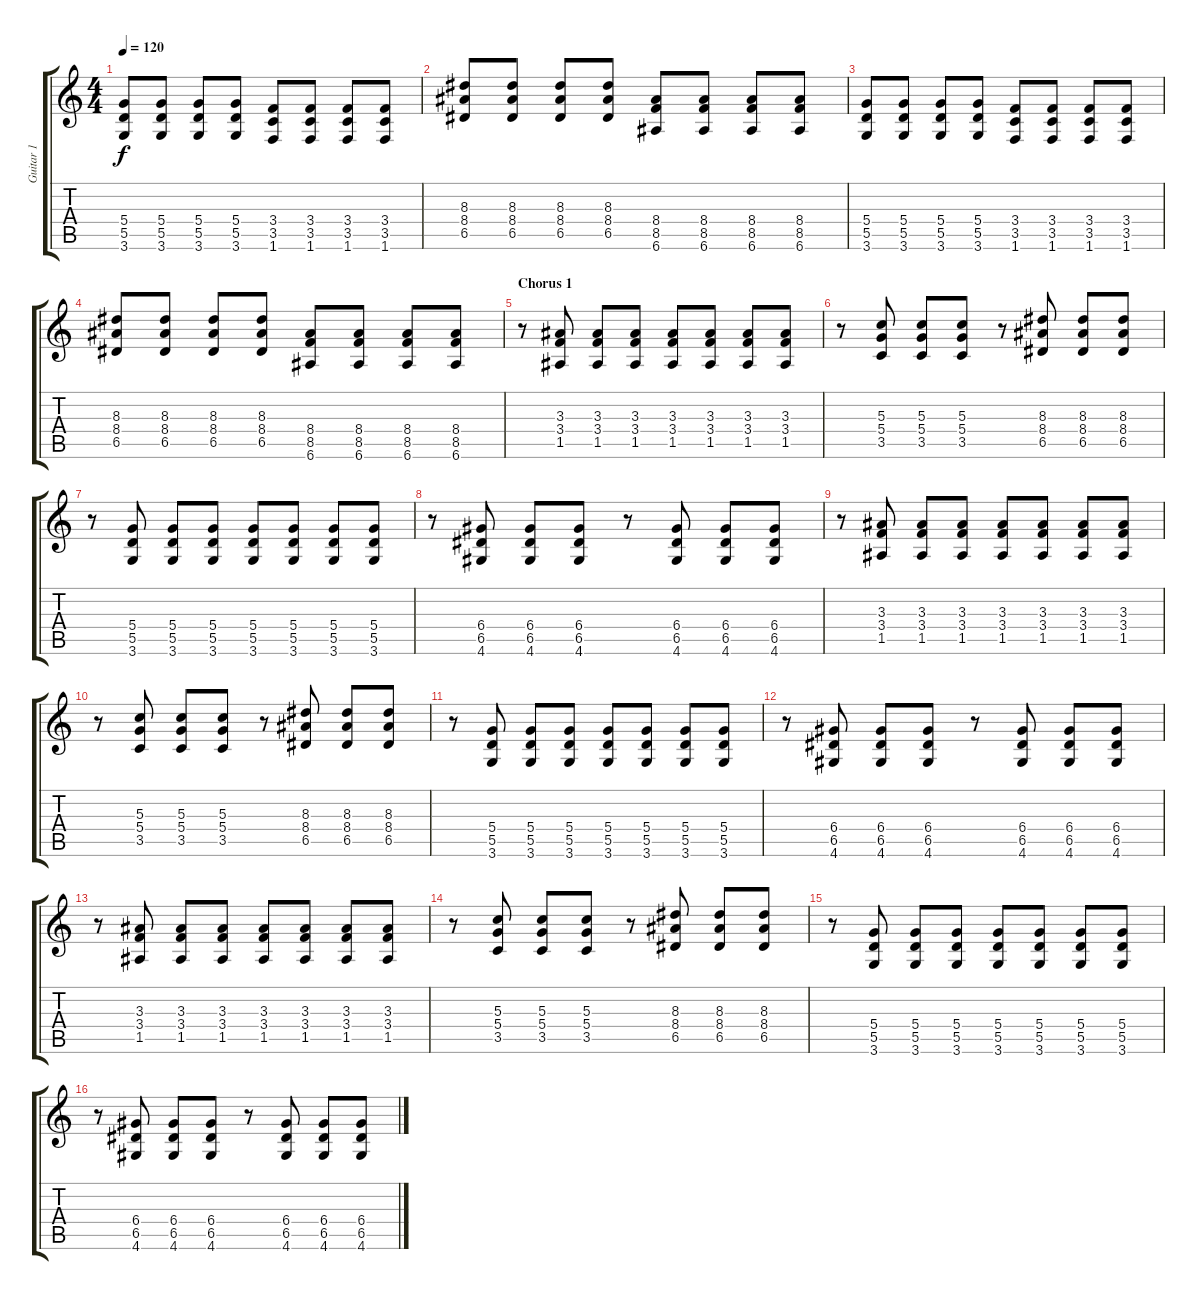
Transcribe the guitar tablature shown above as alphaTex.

\track ("Guitar 1" "Guitar 1") {instrument overdrivenguitar}
\staff {score tabs}
\tuning (E4 B3 G3 D3 A2 E2) {hide}
\ts (4 4)
\tempo 120
\clef g2
\ks c
(5.4 5.5 3.6).8{dy f} (5.4 5.5 3.6).8 (5.4 5.5 3.6).8 (5.4 5.5 3.6).8 (3.4 3.5 1.6).8 (3.4 3.5 1.6).8 (3.4 3.5 1.6).8 (3.4 3.5 1.6).8 |
(8.3 8.4 6.5).8 (8.3 8.4 6.5).8 (8.3 8.4 6.5).8 (8.3 8.4 6.5).8 (8.4 8.5 6.6).8 (8.4 8.5 6.6).8 (8.4 8.5 6.6).8 (8.4 8.5 6.6).8 |
(5.4 5.5 3.6).8 (5.4 5.5 3.6).8 (5.4 5.5 3.6).8 (5.4 5.5 3.6).8 (3.4 3.5 1.6).8 (3.4 3.5 1.6).8 (3.4 3.5 1.6).8 (3.4 3.5 1.6).8 |
(8.3 8.4 6.5).8 (8.3 8.4 6.5).8 (8.3 8.4 6.5).8 (8.3 8.4 6.5).8 (8.4 8.5 6.6).8 (8.4 8.5 6.6).8 (8.4 8.5 6.6).8 (8.4 8.5 6.6).8 |
\section ("" "Chorus 1")
r.8 (3.3 3.4 1.5).8 (3.3 3.4 1.5).8 (3.3 3.4 1.5).8 (3.3 3.4 1.5).8 (3.3 3.4 1.5).8 (3.3 3.4 1.5).8 (3.3 3.4 1.5).8 |
r.8 (5.3 5.4 3.5).8 (5.3 5.4 3.5).8 (5.3 5.4 3.5).8 r.8 (8.3 8.4 6.5).8 (8.3 8.4 6.5).8 (8.3 8.4 6.5).8 |
r.8 (5.4 5.5 3.6).8 (5.4 5.5 3.6).8 (5.4 5.5 3.6).8 (5.4 5.5 3.6).8 (5.4 5.5 3.6).8 (5.4 5.5 3.6).8 (5.4 5.5 3.6).8 |
r.8 (6.4 6.5 4.6).8 (6.4 6.5 4.6).8 (6.4 6.5 4.6).8 r.8 (6.4 6.5 4.6).8 (6.4 6.5 4.6).8 (6.4 6.5 4.6).8 |
r.8 (3.3 3.4 1.5).8 (3.3 3.4 1.5).8 (3.3 3.4 1.5).8 (3.3 3.4 1.5).8 (3.3 3.4 1.5).8 (3.3 3.4 1.5).8 (3.3 3.4 1.5).8 |
r.8 (5.3 5.4 3.5).8 (5.3 5.4 3.5).8 (5.3 5.4 3.5).8 r.8 (8.3 8.4 6.5).8 (8.3 8.4 6.5).8 (8.3 8.4 6.5).8 |
r.8 (5.4 5.5 3.6).8 (5.4 5.5 3.6).8 (5.4 5.5 3.6).8 (5.4 5.5 3.6).8 (5.4 5.5 3.6).8 (5.4 5.5 3.6).8 (5.4 5.5 3.6).8 |
r.8 (6.4 6.5 4.6).8 (6.4 6.5 4.6).8 (6.4 6.5 4.6).8 r.8 (6.4 6.5 4.6).8 (6.4 6.5 4.6).8 (6.4 6.5 4.6).8 |
r.8 (3.3 3.4 1.5).8 (3.3 3.4 1.5).8 (3.3 3.4 1.5).8 (3.3 3.4 1.5).8 (3.3 3.4 1.5).8 (3.3 3.4 1.5).8 (3.3 3.4 1.5).8 |
r.8 (5.3 5.4 3.5).8 (5.3 5.4 3.5).8 (5.3 5.4 3.5).8 r.8 (8.3 8.4 6.5).8 (8.3 8.4 6.5).8 (8.3 8.4 6.5).8 |
r.8 (5.4 5.5 3.6).8 (5.4 5.5 3.6).8 (5.4 5.5 3.6).8 (5.4 5.5 3.6).8 (5.4 5.5 3.6).8 (5.4 5.5 3.6).8 (5.4 5.5 3.6).8 |
r.8 (6.4 6.5 4.6).8 (6.4 6.5 4.6).8 (6.4 6.5 4.6).8 r.8 (6.4 6.5 4.6).8 (6.4 6.5 4.6).8 (6.4 6.5 4.6).8
